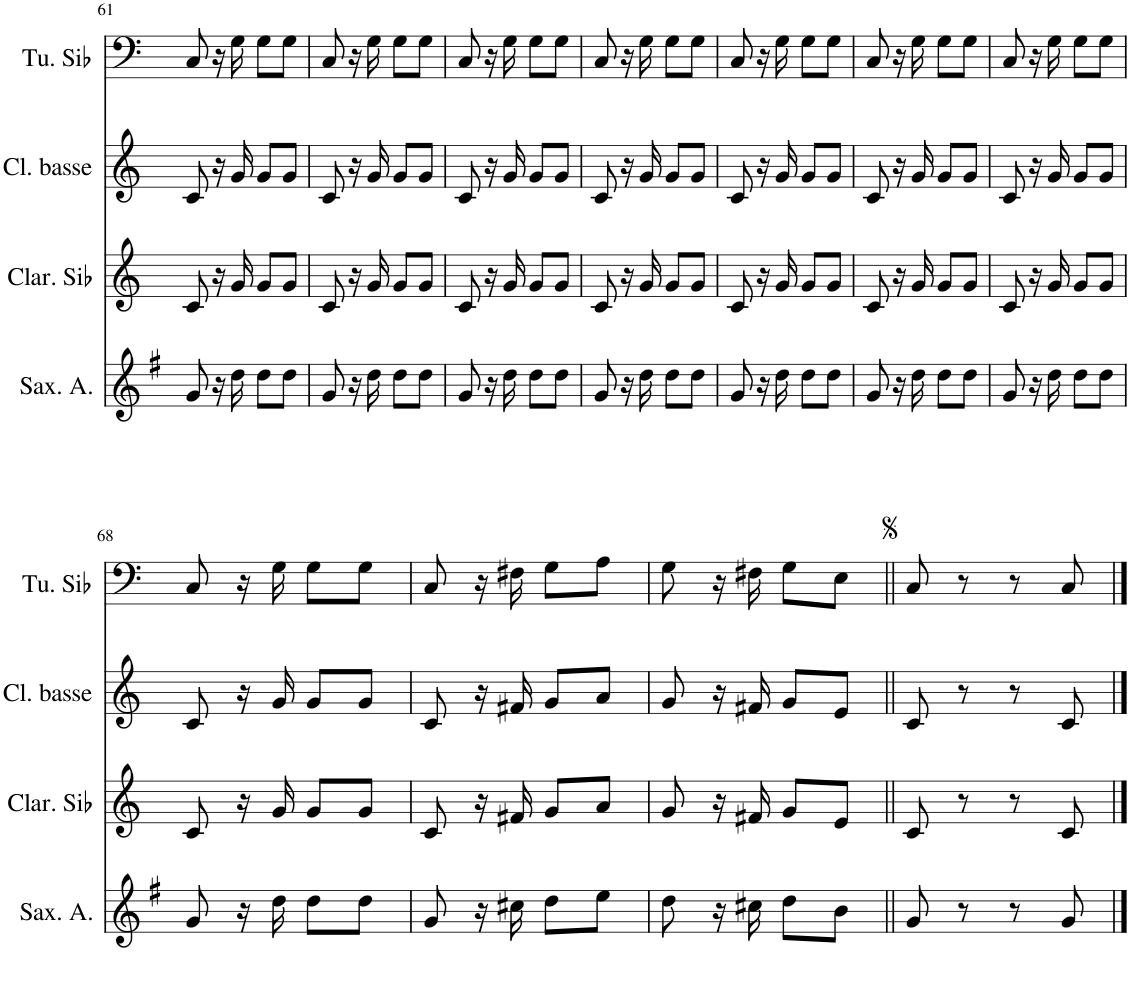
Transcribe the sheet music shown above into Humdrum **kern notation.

**kern	**kern	**kern	**kern
*part4	*part3	*part2	*part1
*staff4	*staff3	*staff2	*staff1
*I"Saxophone Alto	*I"Clarinette en Sib	*I"Clarinette Basse	*I"Tuba en Sib
*I'Sax. A.	*I'Clar. Sib	*I'Cl. basse	*I'Tu. Sib
!!LO:PB:g=z
*clefG2	*clefG2	*clefG2	*clefF4
*Trd12c21	*Trd8c14	*Trd8c14	*Trd1c2
*k[f#]	*k[]	*k[]	*k[]
*M2/4	*M2/4	*M2/4	*M2/4
=61	=61	=61	=61
8g/	8c/	8c/	8C/
16r	16r	16r	16r
16dd\	16g/	16g/	16G\
8dd\L	8g/L	8g/L	8G\L
8dd\J	8g/J	8g/J	8G\J
=62	=62	=62	=62
8g/	8c/	8c/	8C/
16r	16r	16r	16r
16dd\	16g/	16g/	16G\
8dd\L	8g/L	8g/L	8G\L
8dd\J	8g/J	8g/J	8G\J
=63	=63	=63	=63
8g/	8c/	8c/	8C/
16r	16r	16r	16r
16dd\	16g/	16g/	16G\
8dd\L	8g/L	8g/L	8G\L
8dd\J	8g/J	8g/J	8G\J
=64	=64	=64	=64
8g/	8c/	8c/	8C/
16r	16r	16r	16r
16dd\	16g/	16g/	16G\
8dd\L	8g/L	8g/L	8G\L
8dd\J	8g/J	8g/J	8G\J
=65	=65	=65	=65
8g/	8c/	8c/	8C/
16r	16r	16r	16r
16dd\	16g/	16g/	16G\
8dd\L	8g/L	8g/L	8G\L
8dd\J	8g/J	8g/J	8G\J
=66	=66	=66	=66
8g/	8c/	8c/	8C/
16r	16r	16r	16r
16dd\	16g/	16g/	16G\
8dd\L	8g/L	8g/L	8G\L
8dd\J	8g/J	8g/J	8G\J
=67	=67	=67	=67
8g/	8c/	8c/	8C/
16r	16r	16r	16r
16dd\	16g/	16g/	16G\
8dd\L	8g/L	8g/L	8G\L
8dd\J	8g/J	8g/J	8G\J
!!LO:LB:g=z
=68	=68	=68	=68
8g/	8c/	8c/	8C/
16r	16r	16r	16r
16dd\	16g/	16g/	16G\
8dd\L	8g/L	8g/L	8G\L
8dd\J	8g/J	8g/J	8G\J
=69	=69	=69	=69
8g/	8c/	8c/	8C/
16r	16r	16r	16r
16cc#X\	16f#X/	16f#X/	16F#X\
8dd\L	8g/L	8g/L	8G\L
8ee\J	8a/J	8a/J	8A\J
=70	=70	=70	=70
8dd\	8g/	8g/	8G\
16r	16r	16r	16r
16cc#X\	16f#X/	16f#X/	16F#X\
8dd\L	8g/L	8g/L	8G\L
8b\J	8e/J	8e/J	8E\J
=71||	=71||	=71||	=71||
8g/	8c/	8c/	8C/
8r	8r	8r	8r
8r	8r	8r	8r
8g/	8c/	8c/	8C/
==	==	==	==
*-	*-	*-	*-
